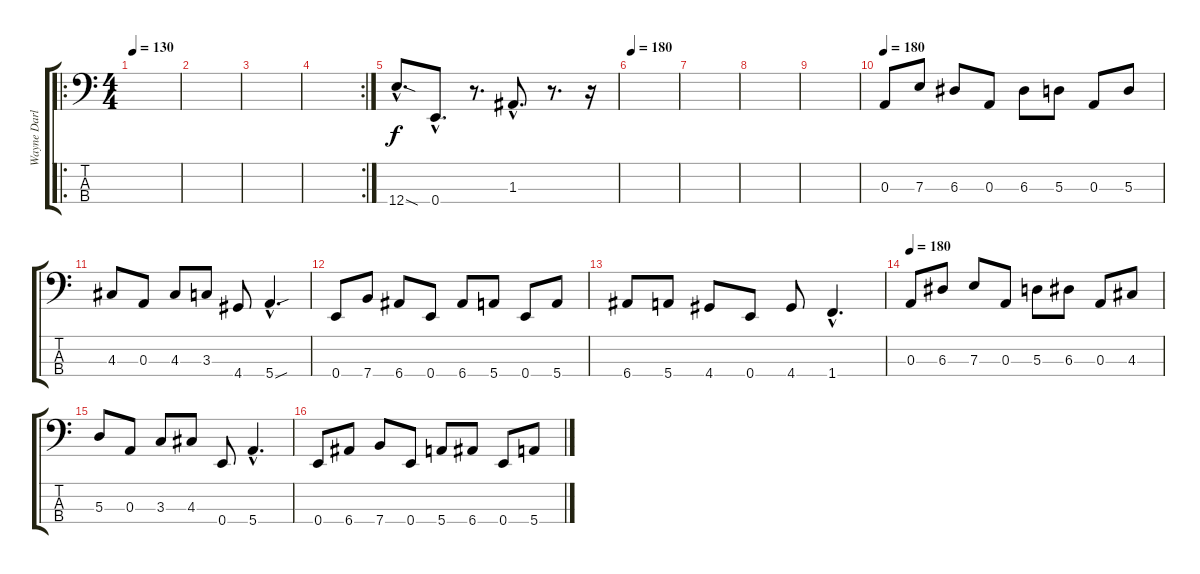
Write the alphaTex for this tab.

\track ("Wayne Darley" "Wayne Darl") {instrument electricbassfinger}
\staff {score tabs}
\tuning (G2 D2 A1 E1) {hide}
\ro
\ts (4 4)
\tempo 130
\clef f4
\ks c
|
|
|
\rc 2
|
12.4{sod hac}.8{d} 0.4{hac}.8{d} r.8{d} 1.3{hac}.8{d} r.8{d} r.16 |
\tempo 180
|
|
|
|
\tempo 180
0.3.8 7.3.8 6.3.8 0.3.8 6.3.8 5.3.8 0.3.8 5.3.8 |
4.3.8 0.3.8 4.3.8 3.3.8 4.4.8 5.4{sou hac}.4{d} |
0.4.8 7.4.8 6.4.8 0.4.8 6.4.8 5.4.8 0.4.8 5.4.8 |
6.4.8 5.4.8 4.4.8 0.4.8 4.4.8 1.4{hac}.4{d} |
\tempo 180
0.3.8 6.3.8 7.3.8 0.3.8 5.3.8 6.3.8 0.3.8 4.3.8 |
5.3.8 0.3.8 3.3.8 4.3.8 0.4.8 5.4{hac}.4{d} |
0.4.8 6.4.8 7.4.8 0.4.8 5.4.8 6.4.8 0.4.8 5.4.8
